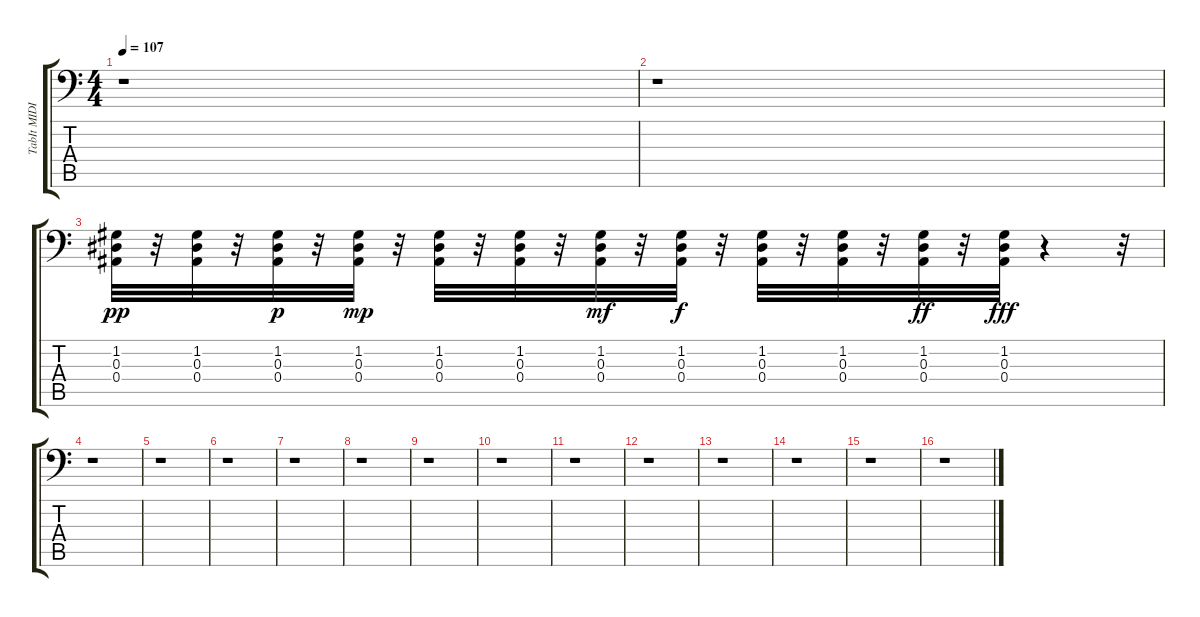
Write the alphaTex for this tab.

\track ("TabIt MIDI - Track 7" "TabIt MIDI") {instrument lead2sawtooth}
\staff {score tabs}
\tuning (C4 G3 Eb3 Bb2 F2 Bb1) {hide}
\ts (4 4)
\tempo 107
\clef f4
\ks c
r.1{dy fff} |
r.1 |
(1.2 0.3 0.4).32{dy pp} r.32 (1.2 0.3 0.4).32 r.32 (1.2 0.3 0.4).32{dy p} r.32 (1.2 0.3 0.4).32{dy mp} r.32 (1.2 0.3 0.4).32 r.32 (1.2 0.3 0.4).32 r.32 (1.2 0.3 0.4).32{dy mf} r.32 (1.2 0.3 0.4).32{dy f} r.32 (1.2 0.3 0.4).32 r.32 (1.2 0.3 0.4).32 r.32 (1.2 0.3 0.4).32{dy ff} r.32 (1.2 0.3 0.4).32{dy fff} r.4 r.32 |
r.1 |
r.1 |
r.1 |
r.1 |
r.1 |
r.1 |
r.1 |
r.1 |
r.1 |
r.1 |
r.1 |
r.1 |
r.1
